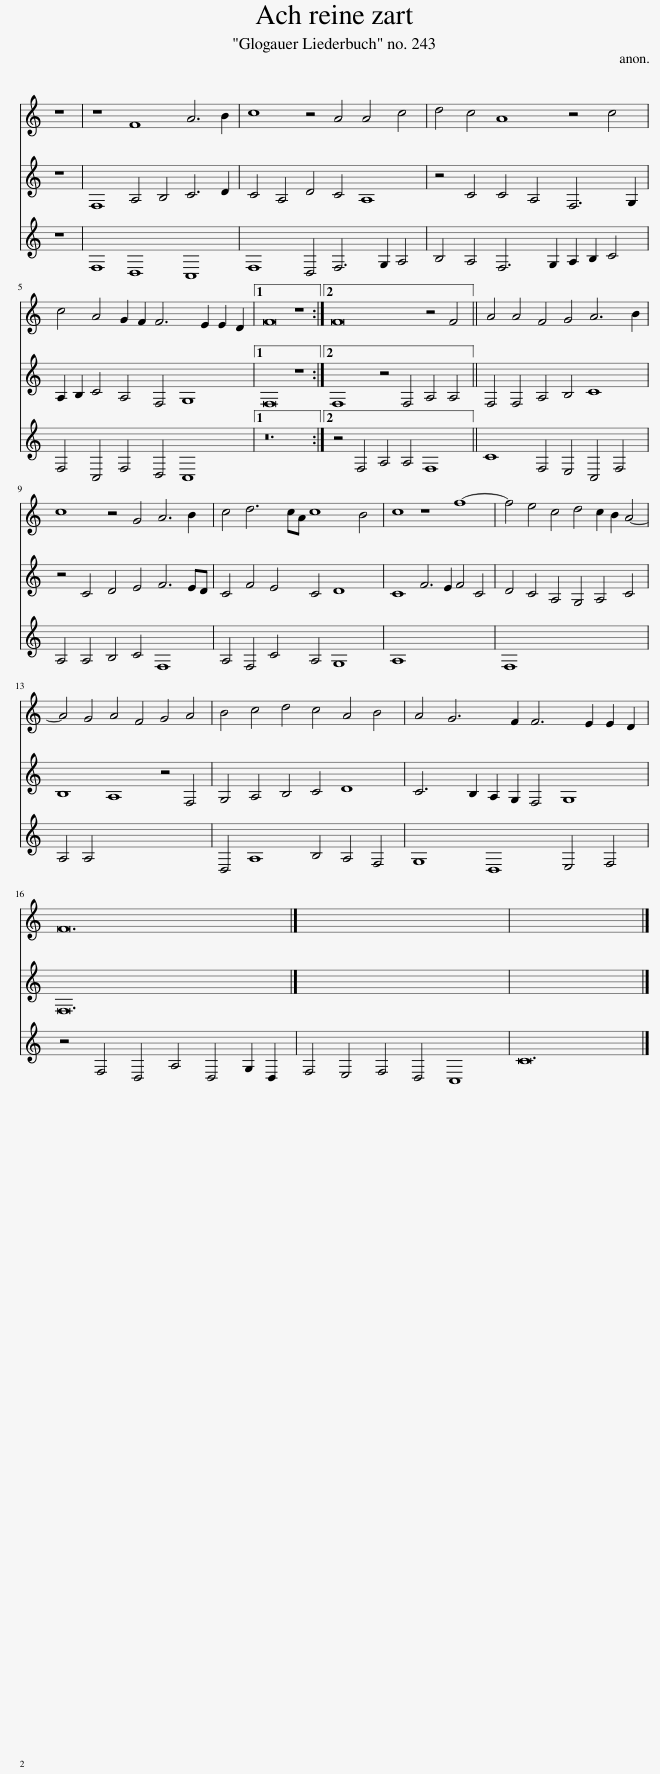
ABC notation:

X:1
%%score 1 2 3
L:1/8
M:none
I:linebreak $
K:C
V:1 treble
V:2 treble
V:3 treble
V:1
 z8 | z8 F8 A6 B2 | c8 z4 A4 A4 c4 | d4 c4 A8 z4 c4 |$ c4 A4 G2 F2 F6 E2 E2 D2 |1 %5
 F16 z8 :|2 F16 z4 F4 || A4 A4 F4 G4 A6 B2 |$ c8 z4 G4 A6 B2 | c4 d6 cA c8 B4 | %10
 c8 z8 f8- | f4 e4 c4 d4 c2 B2 A4- |$ A4 G4 A4 F4 G4 A4 | B4 c4 d4 c4 A4 B4 | A4 G6 F2 F6 E2 E2 D2 |$ %15
 F24 |] x24 | x24 |] %18
V:2
 z8 | F,8 A,4 B,4 C6 D2 | C4 A,4 D4 C4 A,8 | z4 C4 C4 A,4 F,6 G,2 |$ A,2 B,2 C4 A,4 F,4 G,8 |1 %5
 F,16 z8 :|2 F,8 z4 F,4 A,4 A,4 || F,4 F,4 A,4 B,4 C8 |$ z4 C4 D4 E4 F6 ED | C4 F4 E4 C4 D8 | %10
 C8 F6 E2 F4 C4 | D4 C4 A,4 G,4 A,4 C4 |$ B,8 A,8 z4 F,4 | G,4 A,4 B,4 C4 D8 | C6 B,2 A,2 G,2 F,4 G,8 |$ %15
 F,24 |] x24 | x24 |] %18
V:3
 z8 | F,8 D,8 C,8 | F,8 D,4 F,6 G,2 A,4 | B,4 A,4 F,6 G,2 A,2 B,2 C4 |$ F,4 C,4 F,4 D,4 C,8 |1 %5
 z24 :|2 z4 F,4 A,4 A,4 F,8 || C8 F,4 E,4 C,4 F,4 |$ A,4 A,4 B,4 C4 F,8 | A,4 F,4 C4 A,4 G,8 | %10
 A,8 x16 | F,8 x16 |$ A,4 A,4 x16 | D,4 A,8 B,4 A,4 F,4 | G,8 D,8 E,4 F,4 |$ %15
 z4 F,4 D,4 A,4 D,4 G,2 D,2 |] F,4 E,4 F,4 D,4 C,8 | C24 |] %18
